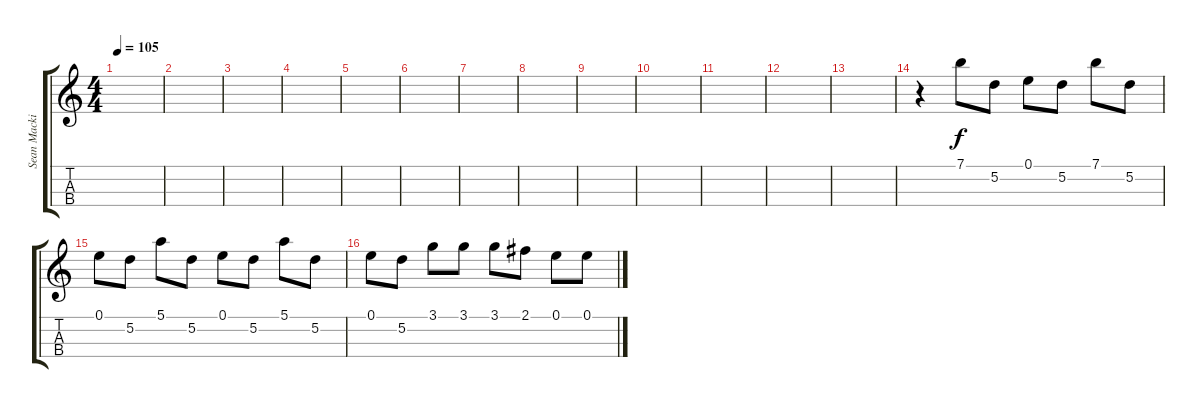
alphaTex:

\track ("Sean Mackin" "Sean Macki") {instrument violin}
\staff {score tabs}
\tuning (E5 A4 D4 G3) {hide}
\ts (4 4)
\tempo 105
\clef g2
\ks c
|
|
|
|
|
|
|
|
|
|
|
|
|
r.4 7.1.8 5.2.8 0.1.8 5.2.8 7.1.8 5.2.8 |
0.1.8 5.2.8 5.1.8 5.2.8 0.1.8 5.2.8 5.1.8 5.2.8 |
0.1.8 5.2.8 3.1.8 3.1.8 3.1.8 2.1.8 0.1.8 0.1.8
